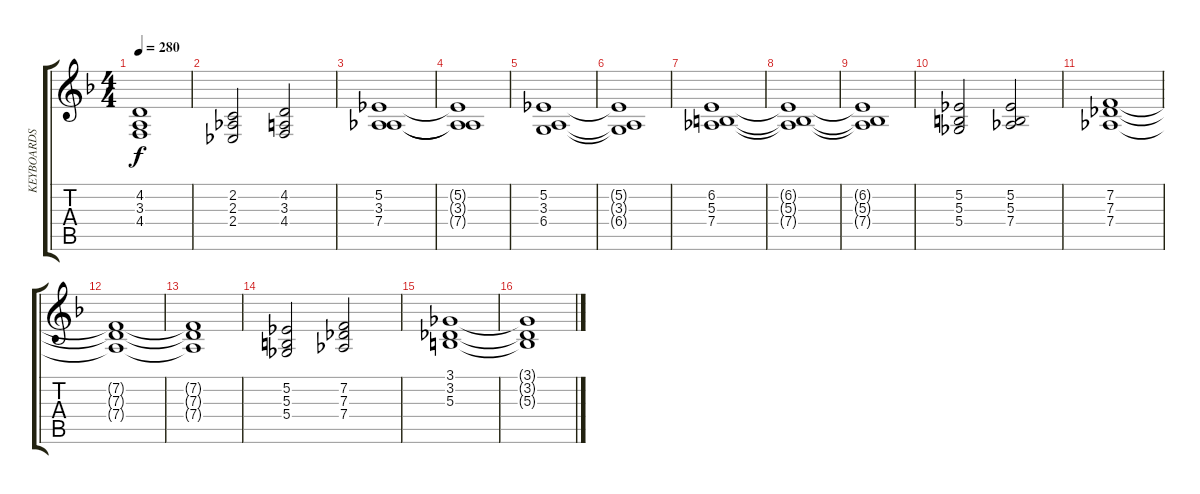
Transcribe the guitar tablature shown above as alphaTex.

\track ("KEYBOARDS" "KEYBOARDS") {instrument synthstrings1 bank 1}
\staff {score tabs}
\tuning (Eb4 Bb3 Gb3 Db3 Ab2 Eb2) {hide}
\ts (4 4)
\tempo 280
\clef g2
\ks dminor
(4.2{t} 3.3{t} 4.4{t}).1{dy f} |
(2.2 2.3 2.4).2 (4.2 3.3 4.4).2 |
(5.2 3.3 7.4).1 |
(5.2{t} 3.3{t} 7.4{t}).1 |
(5.2 3.3 6.4).1 |
(5.2{t} 3.3{t} 6.4{t}).1 |
(6.2 5.3 7.4).1 |
(6.2{t} 5.3{t} 7.4{t}).1 |
(6.2{t} 5.3{t} 7.4{t}).1 |
(5.2 5.3 5.4).2 (5.2 5.3 7.4).2 |
(7.2 7.3 7.4).1 |
(7.2{t} 7.3{t} 7.4{t}).1 |
(7.2{t} 7.3{t} 7.4{t}).1 |
(5.2 5.3 5.4).2 (7.2 7.3 7.4).2 |
(3.1 3.2 5.3).1 |
(3.1{t} 3.2{t} 5.3{t}).1
